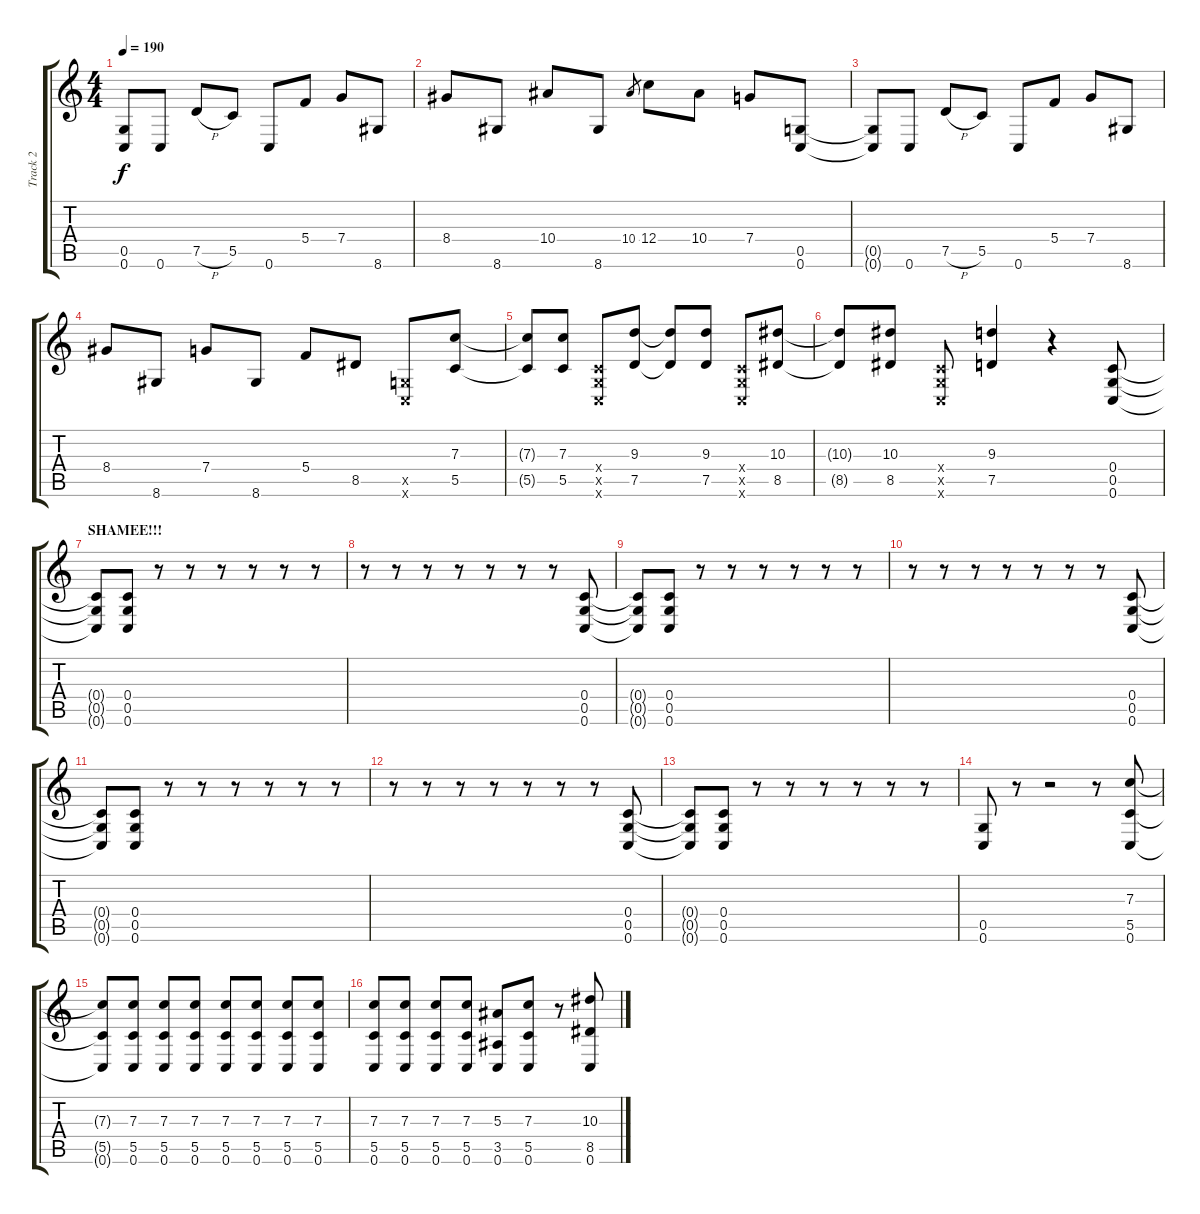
\track ("Track 2" "Track 2") {instrument overdrivenguitar}
\staff {score tabs}
\tuning (D4 A3 F3 C3 G2 C2) {hide}
\ts (4 4)
\tempo 190
\clef g2
\ks c
(0.5{t} 0.6{t}).8{dy f} 0.6.8 7.5{h}.8 5.5.8 0.6.8 5.4.8 7.4.8 8.6.8 |
8.4.8 8.6.8 10.4.8 8.6.8 10.4.8{gr} 12.4.8 10.4.8 7.4.8 (0.5 0.6).8 |
(0.5{t} 0.6{t}).8 0.6.8 7.5{h}.8 5.5.8 0.6.8 5.4.8 7.4.8 8.6.8 |
8.4.8 8.6.8 7.4.8 8.6.8 5.4.8 8.5.8 (0.5{x} 0.6{x}).8 (7.3 5.5).8 |
(7.3{t} 5.5{t}).8 (7.3 5.5).8 (0.4{x} 0.5{x} 0.6{x}).8 (9.3 7.5).8 (9.3{t} 7.5{t}).8 (9.3 7.5).8 (0.4{x} 0.5{x} 0.6{x}).8 (10.3 8.5).8 |
(10.3{t} 8.5{t}).8 (10.3 8.5).8 (0.4{x} 0.5{x} 0.6{x}).8 (9.3 7.5).4 r.4 (0.4 0.5 0.6).8 |
\section ("" "SHAMEE!!!")
(0.4{t} 0.5{t} 0.6{t}).8 (0.4 0.5 0.6).8 r.8 r.8 r.8 r.8 r.8 r.8 |
r.8 r.8 r.8 r.8 r.8 r.8 r.8 (0.4 0.5 0.6).8 |
(0.4{t} 0.5{t} 0.6{t}).8 (0.4 0.5 0.6).8 r.8 r.8 r.8 r.8 r.8 r.8 |
r.8 r.8 r.8 r.8 r.8 r.8 r.8 (0.4 0.5 0.6).8 |
(0.4{t} 0.5{t} 0.6{t}).8 (0.4 0.5 0.6).8 r.8 r.8 r.8 r.8 r.8 r.8 |
r.8 r.8 r.8 r.8 r.8 r.8 r.8 (0.4 0.5 0.6).8 |
(0.4{t} 0.5{t} 0.6{t}).8 (0.4 0.5 0.6).8 r.8 r.8 r.8 r.8 r.8 r.8 |
(0.5 0.6).8 r.8 r.2 r.8 (7.3 5.5 0.6).8 |
(7.3{t} 5.5{t} 0.6{t}).8 (7.3 5.5 0.6).8 (7.3 5.5 0.6).8 (7.3 5.5 0.6).8 (7.3 5.5 0.6).8 (7.3 5.5 0.6).8 (7.3 5.5 0.6).8 (7.3 5.5 0.6).8 |
(7.3 5.5 0.6).8 (7.3 5.5 0.6).8 (7.3 5.5 0.6).8 (7.3 5.5 0.6).8 (5.3 3.5 0.6).8 (7.3 5.5 0.6).8 r.8 (10.3 8.5 0.6).8
